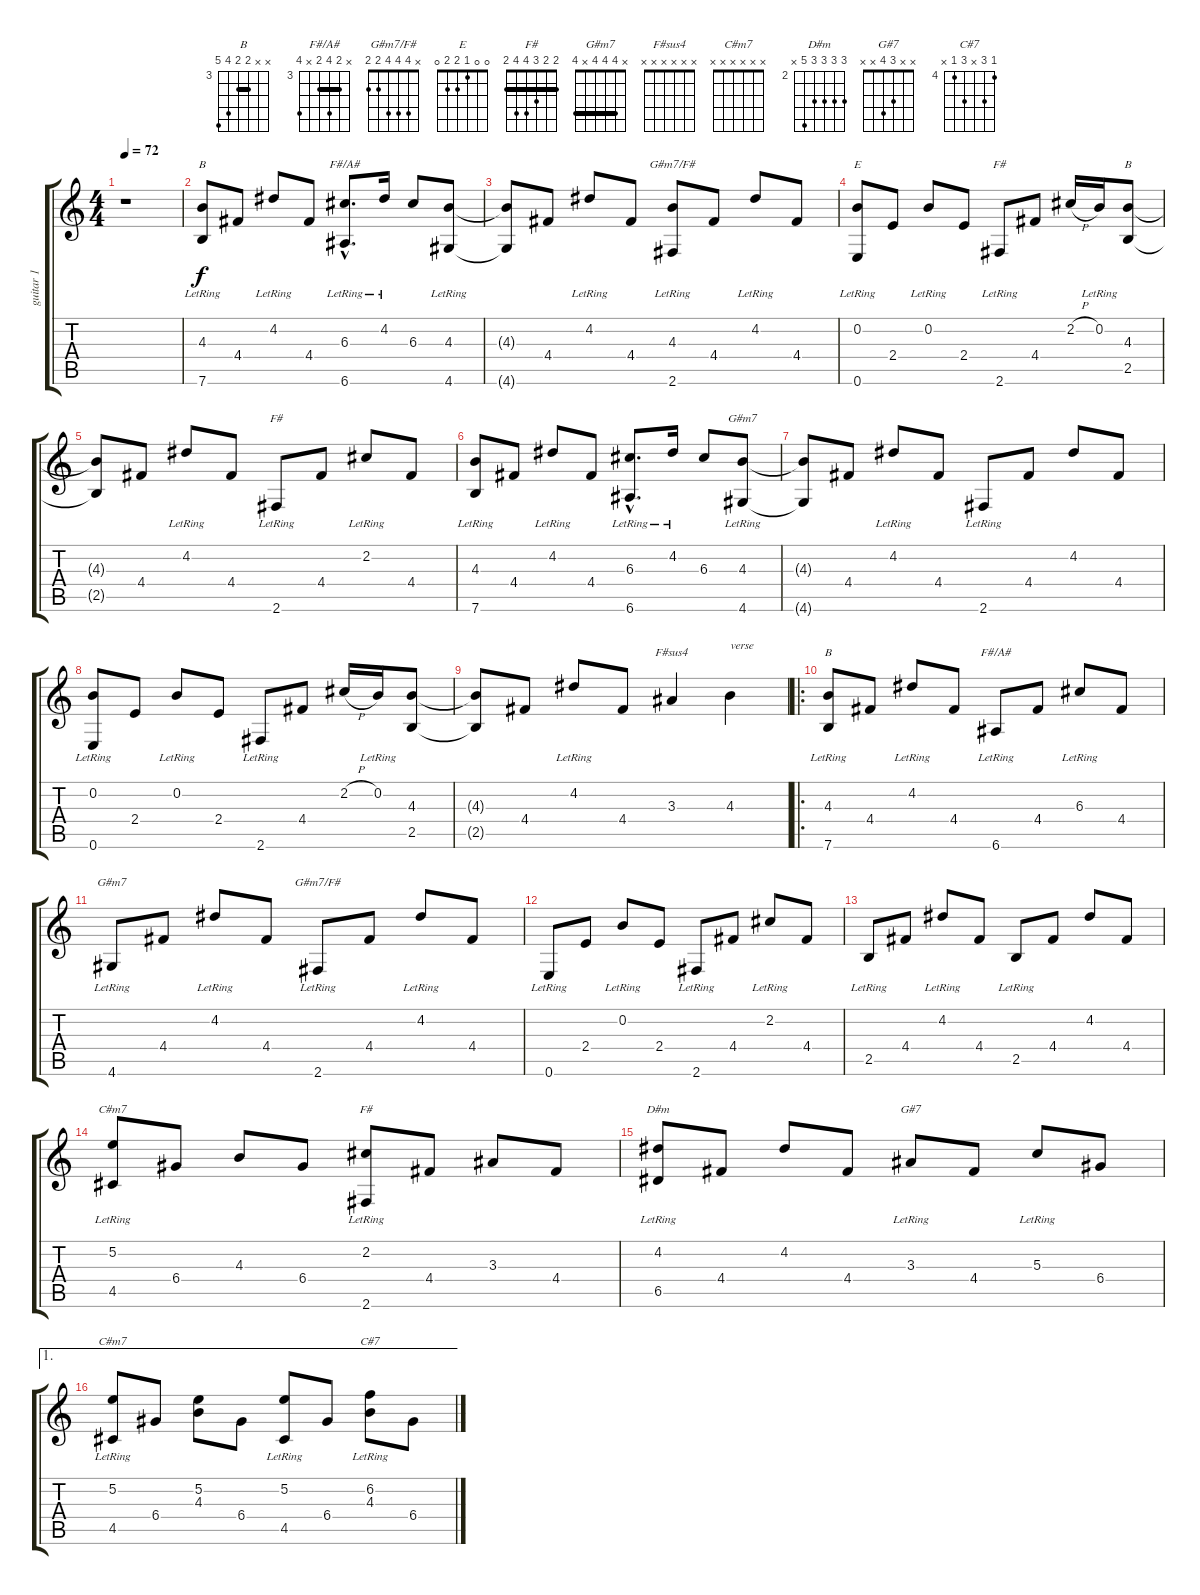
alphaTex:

\track ("guitar 1" "guitar 1") {instrument acousticguitarsteel}
\staff {score tabs}
\tuning (E4 B3 G3 D3 A2 E2) {hide}
\chord ("B" 4 4 4 4 6 7) {firstfret 3 barre 4}
\chord ("F#/A#" 4 4 6 4 x 6) {firstfret 3 barre 4}
\chord ("G#m7/F#" 4 4 4 4 2 2)
\chord ("E" 0 0 1 2 2 0)
\chord ("F#" 2 x 3 4 4 2) {barre 2}
\chord ("B" 2 4 4 4 2 x) {barre 2}
\chord ("F#" x 2 3 4 4 2) {barre 2}
\chord ("G#m7" 4 4 4 x x 4) {barre 4}
\chord ("F#sus4" x x x x x x) {firstfret 0}
\chord ("B" x x 4 4 6 7) {firstfret 3 barre 4}
\chord ("F#/A#" x 4 6 4 x 6) {firstfret 3 barre 4}
\chord ("G#m7" x 4 4 4 x 4) {barre 4}
\chord ("G#m7/F#" x 4 4 4 2 2)
\chord ("C#m7" 4 5 4 6 4 x) {firstfret 4 barre 4}
\chord ("F#" 2 2 3 4 4 2) {barre 2}
\chord ("D#m" 4 4 4 4 6 x) {firstfret 2}
\chord ("G#7" x x 3 4 x x)
\chord ("C#m7" x x x x x x) {firstfret 0}
\chord ("C#7" 4 6 x 6 4 x) {firstfret 4}
\ts (4 4)
\tempo 72
\clef g2
\ks c
r.1{dy f instrument acousticguitarsteel} |
(4.3{lr} 7.6{lr}).8{ch "B"} 4.4.8 4.2{lr}.8 4.4.8 (6.3{hac} 6.6{hac lr}).8{d ch "F#/A#"} 4.2{lr}.16 6.3.8 (4.3 4.6{lr}).8 |
(4.3{t} 4.6{t}).8 4.4.8 4.2{lr}.8 4.4.8 (4.3{lr} 2.6{lr}).8{ch "G#m7/F#"} 4.4.8 4.2{lr}.8 4.4.8 |
(0.2 0.6{lr}).8{ch "E"} 2.4.8 0.2{lr}.8 2.4.8 2.6{lr}.8{ch "F#"} 4.4.8 2.2{h}.16 0.2{lr}.16 (4.3 2.5).8{ch "B"} |
(4.3{t} 2.5{t}).8 4.4.8 4.2{lr}.8 4.4.8 2.6{lr}.8{ch "F#"} 4.4.8 2.2{lr}.8 4.4.8 |
(4.3{lr} 7.6{lr}).8 4.4.8 4.2{lr}.8 4.4.8 (6.3{hac} 6.6{hac lr}).8{d} 4.2{lr}.16 6.3.8 (4.3 4.6{lr}).8{ch "G#m7"} |
(4.3{t} 4.6{t}).8 4.4.8 4.2{lr}.8 4.4.8 2.6{lr}.8 4.4.8 4.2.8 4.4.8 |
(0.2 0.6{lr}).8 2.4.8 0.2{lr}.8 2.4.8 2.6{lr}.8 4.4.8 2.2{h}.16 0.2{lr}.16 (4.3 2.5).8 |
(4.3{t} 2.5{t}).8 4.4.8 4.2{lr}.8 4.4.8 3.3.4{ch "F#sus4"} 4.3.4{txt "verse"} |
\ro
(4.3{lr} 7.6{lr}).8{ch "B"} 4.4.8 4.2{lr}.8 4.4.8 6.6{lr}.8{ch "F#/A#"} 4.4.8 6.3{lr}.8 4.4.8 |
4.6{lr}.8{ch "G#m7"} 4.4.8 4.2{lr}.8 4.4.8 2.6{lr}.8{ch "G#m7/F#"} 4.4.8 4.2{lr}.8 4.4.8 |
0.6{lr}.8 2.4.8 0.2{lr}.8 2.4.8 2.6{lr}.8 4.4.8 2.2{lr}.8 4.4.8 |
2.5{lr}.8 4.4.8 4.2{lr}.8 4.4.8 2.5{lr}.8 4.4.8 4.2.8 4.4.8 |
(5.2{lr} 4.5{lr}).8{ch "C#m7"} 6.4.8 4.3.8 6.4.8 (2.2{lr} 2.6{lr}).8{ch "F#"} 4.4.8 3.3.8 4.4.8 |
(4.2{lr} 6.5{lr}).8{ch "D#m"} 4.4.8 4.2.8 4.4.8 3.3{lr}.8{ch "G#7"} 4.4.8 5.3{lr}.8 6.4.8 |
\ae 1
(5.2{lr} 4.5{lr}).8{ch "C#m7"} 6.4.8 (5.2 4.3).8 6.4.8 (5.2 4.5{lr}).8 6.4.8 (6.2{lr} 4.3).8{ch "C#7"} 6.4.8
